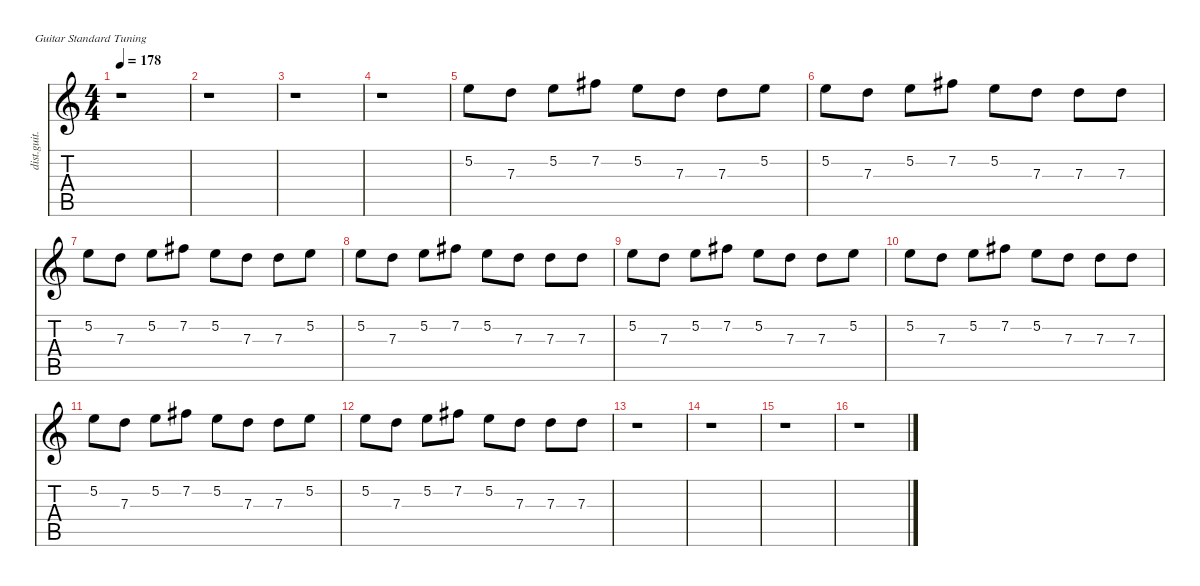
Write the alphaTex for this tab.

\defaultSystemsLayout 4
\hideDynamics
\bracketExtendMode nobrackets
\otherSystemsTrackNameOrientation horizontal
\track ("3 Guitar" "dist.guit.") {instrument distortionguitar}
\staff {score tabs}
\tuning (E4 B3 G3 D3 A2 E2)
\ts (4 4)
\tempo 178
\clef g2
\ks c
r.1{dy ff beam Down} |
r.1{beam Down} |
r.1{beam Down} |
r.1{beam Down} |
5.2.8{beam Down} 7.3.8{dy f beam Down} 5.2.8{beam Down} 7.2{acc #}.8{beam Down} 5.2.8{beam Down} 7.3.8{beam Down} 7.3.8{beam Down} 5.2.8{beam Down} |
5.2.8{beam Down} 7.3.8{beam Down} 5.2.8{beam Down} 7.2{acc #}.8{beam Down} 5.2.8{beam Down} 7.3.8{beam Down} 7.3.8{beam Down} 7.3.8{beam Down} |
5.2.8{beam Down} 7.3.8{beam Down} 5.2.8{beam Down} 7.2{acc #}.8{beam Down} 5.2.8{beam Down} 7.3.8{beam Down} 7.3.8{beam Down} 5.2.8{beam Down} |
5.2.8{beam Down} 7.3.8{beam Down} 5.2.8{beam Down} 7.2{acc #}.8{beam Down} 5.2.8{beam Down} 7.3.8{beam Down} 7.3.8{beam Down} 7.3.8{beam Down} |
5.2.8{beam Down} 7.3.8{beam Down} 5.2.8{beam Down} 7.2{acc #}.8{beam Down} 5.2.8{beam Down} 7.3.8{beam Down} 7.3.8{beam Down} 5.2.8{beam Down} |
5.2.8{beam Down} 7.3.8{beam Down} 5.2.8{beam Down} 7.2{acc #}.8{beam Down} 5.2.8{beam Down} 7.3.8{beam Down} 7.3.8{beam Down} 7.3.8{beam Down} |
5.2.8{beam Down} 7.3.8{beam Down} 5.2.8{beam Down} 7.2{acc #}.8{beam Down} 5.2.8{beam Down} 7.3.8{beam Down} 7.3.8{beam Down} 5.2.8{beam Down} |
5.2.8{beam Down} 7.3.8{beam Down} 5.2.8{beam Down} 7.2{acc #}.8{beam Down} 5.2.8{beam Down} 7.3.8{beam Down} 7.3.8{beam Down} 7.3.8{beam Down} |
r.1{beam Down} |
r.1{beam Down} |
r.1{beam Down} |
r.1{beam Down}
